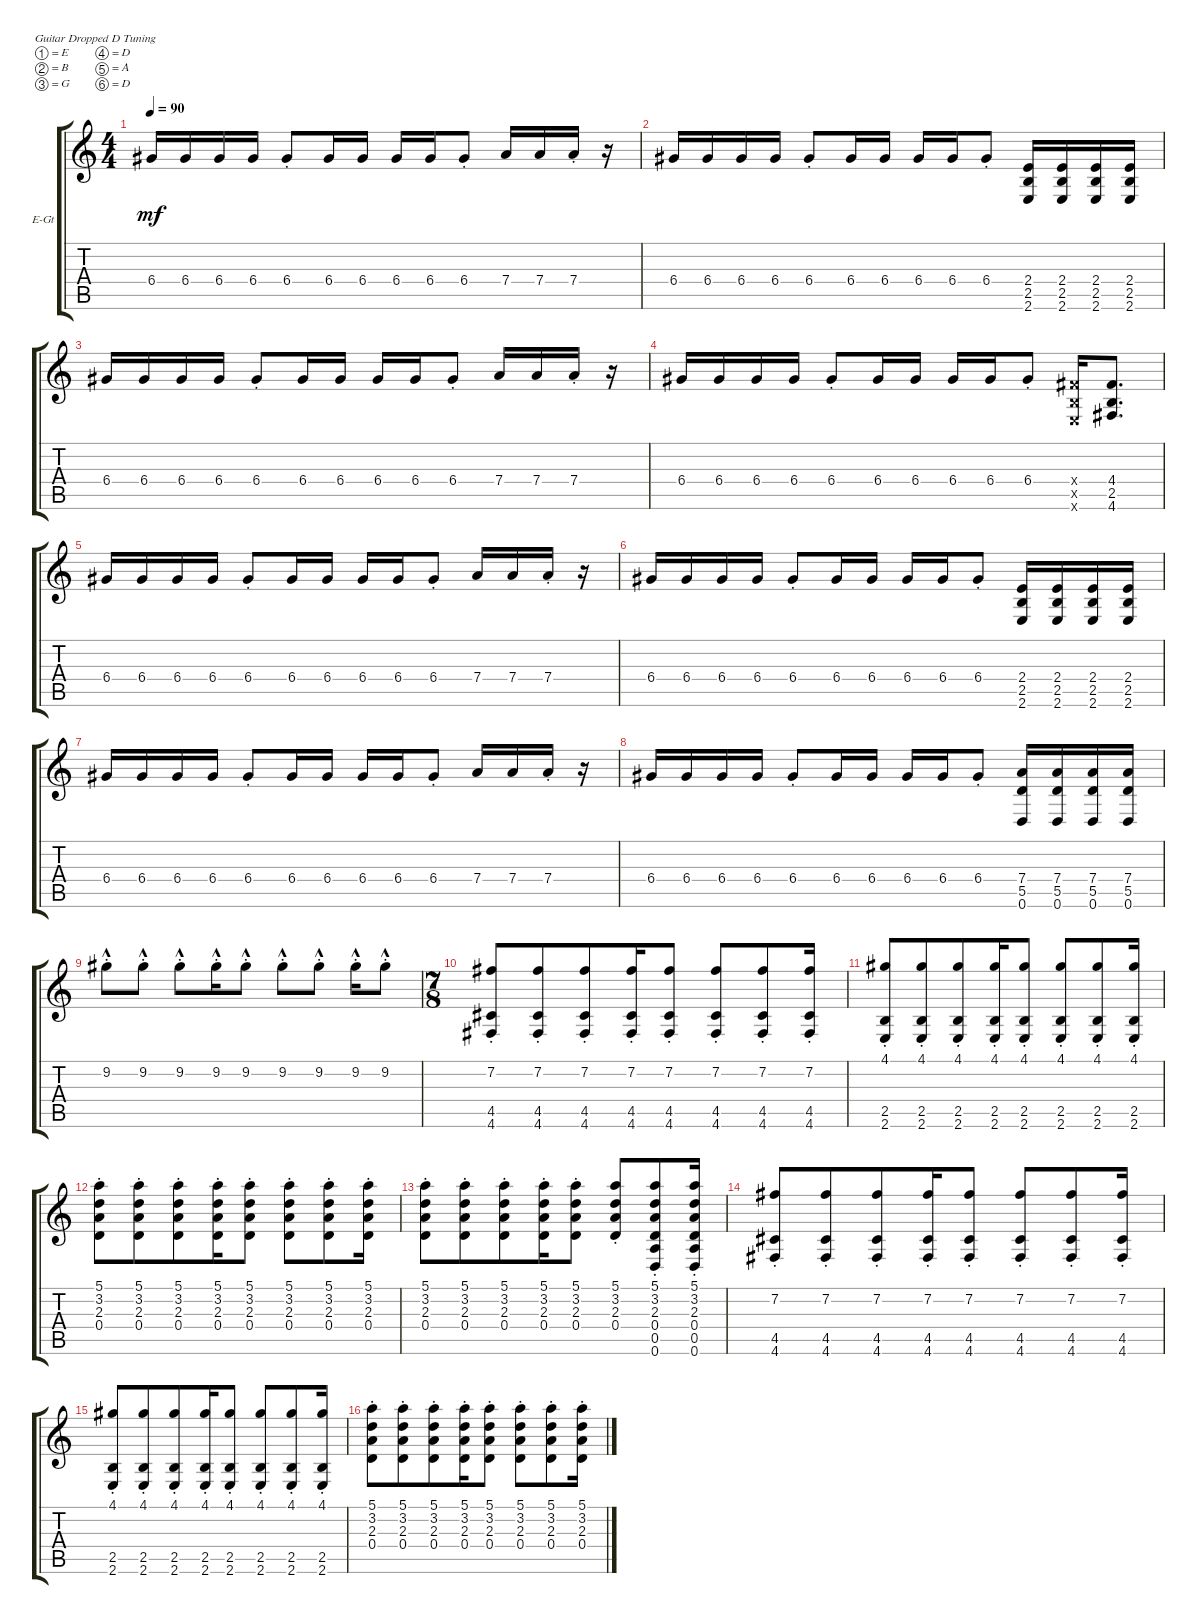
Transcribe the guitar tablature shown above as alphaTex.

\defaultSystemsLayout 4
\bracketExtendMode groupsimilarinstruments
\firstSystemTrackNameOrientation horizontal
\otherSystemsTrackNameOrientation horizontal
\track ("dist 2" "E-Gt") {instrument distortionguitar}
\staff {score tabs}
\tuning (E4 B3 G3 D3 A2 D2)
\ts (4 4)
\tempo 90
\clef g2
\ks c
6.4.16{dy mf} 6.4.16 6.4.16 6.4.16 6.4{st}.8 6.4.16 6.4.16 6.4.16 6.4.16 6.4{st}.8 7.4.16 7.4.16 7.4{st}.16 r.16 |
6.4.16 6.4.16 6.4.16 6.4.16 6.4{st}.8 6.4.16 6.4.16 6.4.16 6.4.16 6.4{st}.8 (2.5 2.6 2.4).16 (2.5 2.6 2.4).16 (2.5 2.6 2.4).16 (2.6 2.5 2.4).16 |
6.4.16 6.4.16 6.4.16 6.4.16 6.4{st}.8 6.4.16 6.4.16 6.4.16 6.4.16 6.4{st}.8 7.4.16 7.4.16 7.4{st}.16 r.16 |
6.4.16 6.4.16 6.4.16 6.4.16 6.4{st}.8 6.4.16 6.4.16 6.4.16 6.4.16 6.4{st}.8 (2.5{x} 2.6{x} 4.4{x}).16 (2.5 4.6 4.4).8{d} |
6.4.16 6.4.16 6.4.16 6.4.16 6.4{st}.8 6.4.16 6.4.16 6.4.16 6.4.16 6.4{st}.8 7.4.16 7.4.16 7.4{st}.16 r.16 |
6.4.16 6.4.16 6.4.16 6.4.16 6.4{st}.8 6.4.16 6.4.16 6.4.16 6.4.16 6.4{st}.8 (2.5 2.6 2.4).16 (2.5 2.6 2.4).16 (2.5 2.6 2.4).16 (2.6 2.5 2.4).16 |
6.4.16 6.4.16 6.4.16 6.4.16 6.4{st}.8 6.4.16 6.4.16 6.4.16 6.4.16 6.4{st}.8 7.4.16 7.4.16 7.4{st}.16 r.16 |
6.4.16 6.4.16 6.4.16 6.4.16 6.4{st}.8 6.4.16 6.4.16 6.4.16 6.4.16 6.4{st}.8 (5.5 7.4 0.6).16 (5.5 7.4 0.6).16 (5.5 7.4 0.6).16 (5.5 7.4 0.6).16 |
9.2{hac st}.8 9.2{hac st}.8 9.2{hac st}.8 9.2{hac st}.16 9.2{hac st}.8 9.2{hac st}.8 9.2{hac st}.8 9.2{hac st}.16 9.2{hac st}.8 |
\ts (7 8)
(7.2{st} 4.6{st} 4.5{st}).8 (7.2{st} 4.6{st} 4.5{st}).8 (7.2{st} 4.6{st} 4.5{st}).8 (7.2{st} 4.6{st} 4.5{st}).16 (7.2{st} 4.6{st} 4.5{st}).8 (7.2{st} 4.6{st} 4.5{st}).8 (7.2{st} 4.6{st} 4.5{st}).8 (7.2{st} 4.6{st} 4.5{st}).16 |
(2.6{st} 2.5{st} 4.1{st}).8 (2.6{st} 2.5{st} 4.1{st}).8 (2.6{st} 2.5{st} 4.1{st}).8 (2.6{st} 2.5{st} 4.1{st}).16 (2.6{st} 2.5{st} 4.1{st}).8 (2.6{st} 2.5{st} 4.1{st}).8 (2.6{st} 2.5{st} 4.1{st}).8 (2.6{st} 2.5{st} 4.1{st}).16 |
(5.1{st} 0.4{st} 2.3{st} 3.2{st}).8 (5.1{st} 3.2{st} 2.3{st} 0.4{st}).8 (5.1{st} 3.2{st} 2.3{st} 0.4{st}).8 (5.1{st} 2.3{st} 3.2{st} 0.4{st}).16 (5.1{st} 2.3{st} 3.2{st} 0.4{st}).8 (5.1{st} 2.3{st} 3.2{st} 0.4{st}).8 (5.1{st} 2.3{st} 3.2{st} 0.4{st}).8 (5.1{st} 2.3{st} 3.2{st} 0.4{st}).16 |
(5.1{st} 0.4{st} 2.3{st} 3.2{st}).8 (5.1{st} 0.4{st} 2.3{st} 3.2{st}).8 (5.1{st} 0.4{st} 2.3{st} 3.2{st}).8 (5.1{st} 0.4{st} 2.3{st} 3.2{st}).16 (5.1{st} 0.4{st} 2.3{st} 3.2{st}).8 (5.1{st} 0.4{st} 2.3{st} 3.2{st}).8 (0.6{st} 0.5{st} 5.1{st} 0.4{st} 2.3{st} 3.2{st}).8 (0.6{st} 0.5{st} 5.1{st} 0.4{st} 3.2{st} 2.3{st}).16 |
(7.2{st} 4.6{st} 4.5{st}).8 (7.2{st} 4.6{st} 4.5{st}).8 (7.2{st} 4.6{st} 4.5{st}).8 (7.2{st} 4.6{st} 4.5{st}).16 (7.2{st} 4.6{st} 4.5{st}).8 (7.2{st} 4.6{st} 4.5{st}).8 (7.2{st} 4.6{st} 4.5{st}).8 (7.2{st} 4.6{st} 4.5{st}).16 |
(2.6{st} 2.5{st} 4.1{st}).8 (2.6{st} 2.5{st} 4.1{st}).8 (2.6{st} 2.5{st} 4.1{st}).8 (2.6{st} 2.5{st} 4.1{st}).16 (2.6{st} 2.5{st} 4.1{st}).8 (2.6{st} 2.5{st} 4.1{st}).8 (2.6{st} 2.5{st} 4.1{st}).8 (2.6{st} 2.5{st} 4.1{st}).16 |
(5.1{st} 0.4{st} 2.3{st} 3.2{st}).8 (5.1{st} 3.2{st} 2.3{st} 0.4{st}).8 (5.1{st} 3.2{st} 2.3{st} 0.4{st}).8 (5.1{st} 2.3{st} 3.2{st} 0.4{st}).16 (5.1{st} 2.3{st} 3.2{st} 0.4{st}).8 (5.1{st} 2.3{st} 3.2{st} 0.4{st}).8 (5.1{st} 2.3{st} 3.2{st} 0.4{st}).8 (5.1{st} 2.3{st} 3.2{st} 0.4{st}).16
